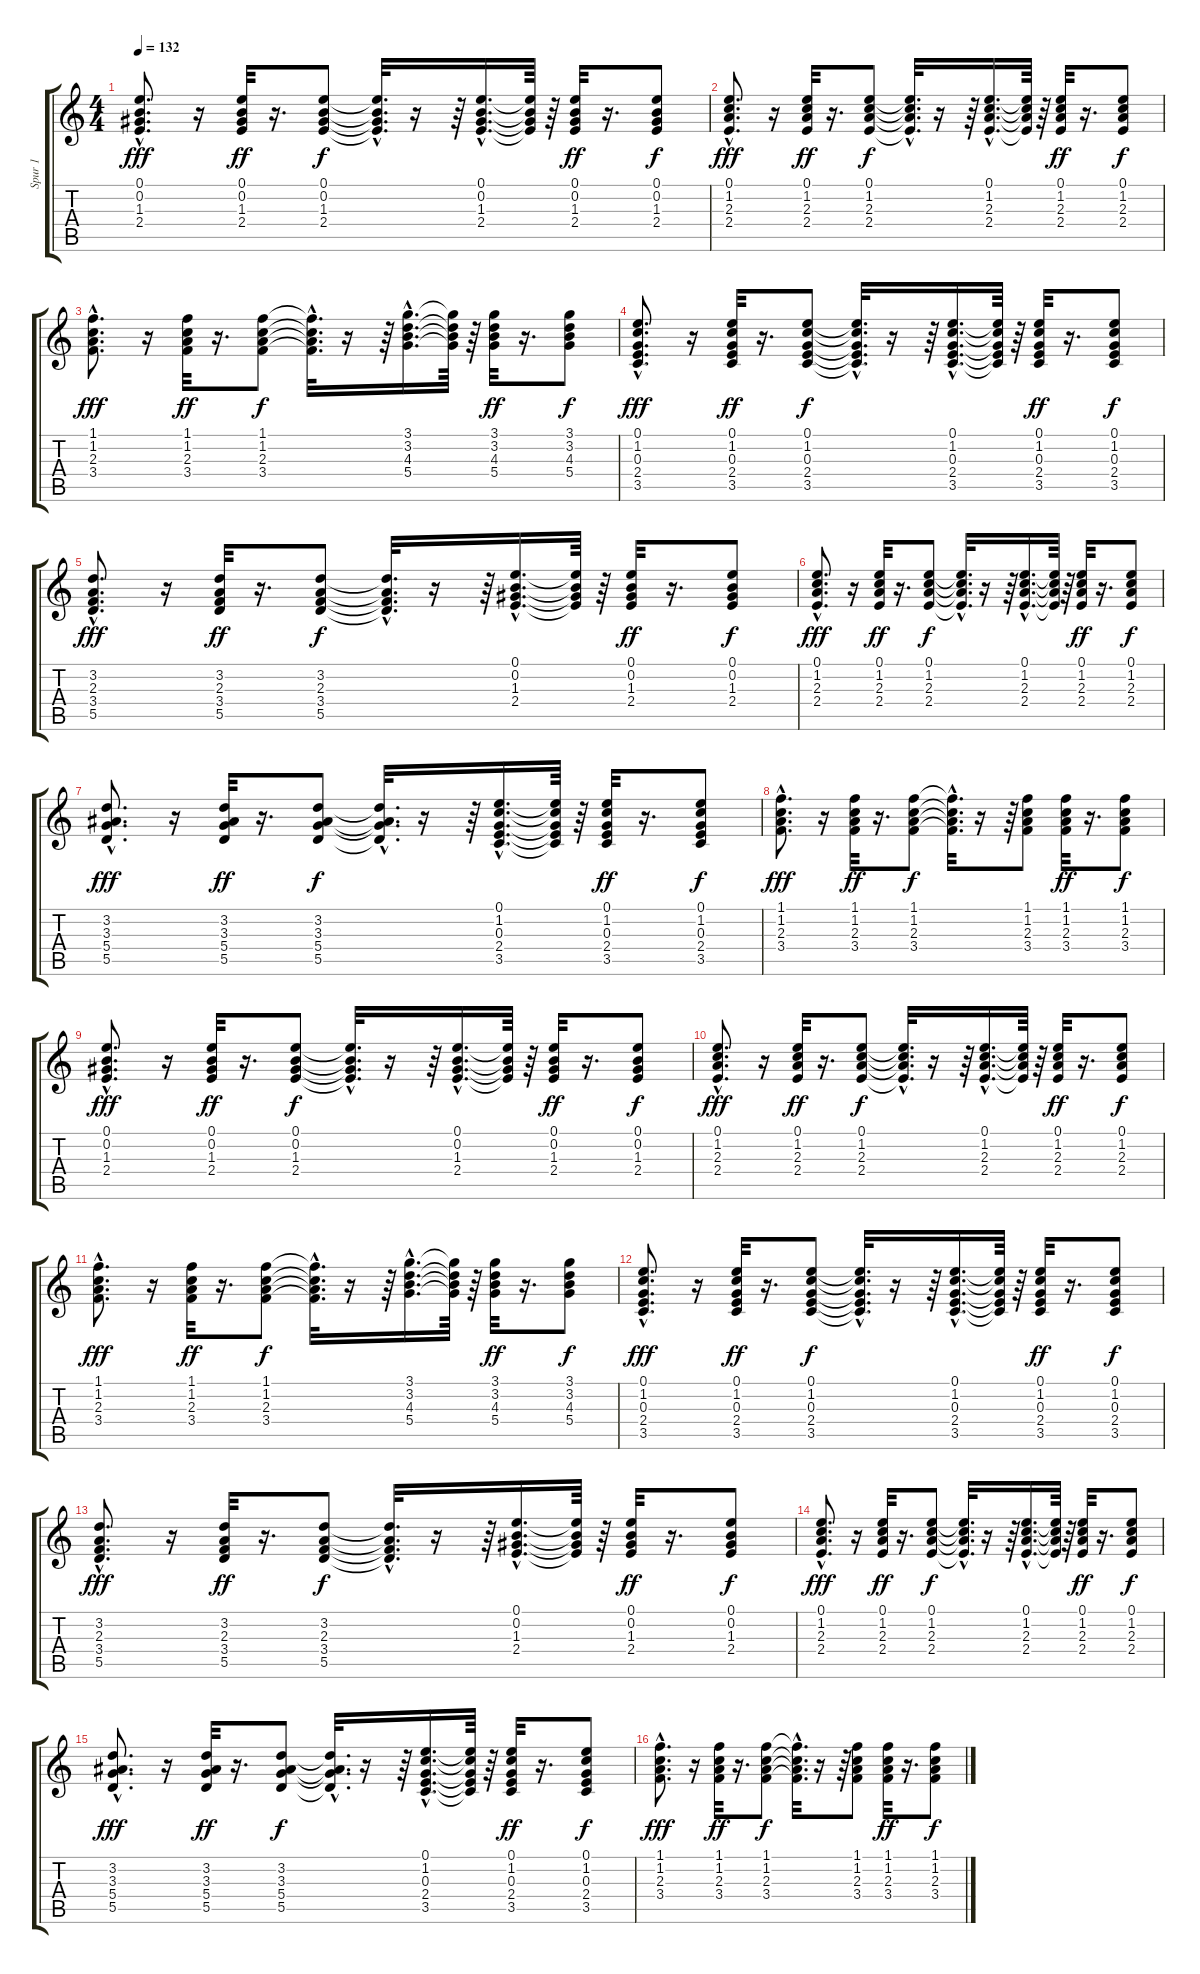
\track ("Spur 1" "Spur 1") {instrument acousticguitarsteel}
\staff {score tabs}
\tuning (E4 B3 G3 D3 A2 E2) {hide}
\ts (4 4)
\tempo 132
\clef g2
\ks c
(0.1{hac} 0.2{hac} 1.3{hac} 2.4{hac}).8{d dy fff} r.16 (0.1 0.2 1.3 2.4).32{dy ff} r.16{d} (0.1 0.2 1.3 2.4).8{dy f} (0.1{hac t} 0.2{hac t} 1.3{hac t} 2.4{hac t}).32{d} r.16 r.64 (0.1{hac} 0.2{hac} 1.3{hac} 2.4{hac}).16{d} (0.1{t} 0.2{t} 1.3{t} 2.4{t}).64 r.64 (0.1 0.2 1.3 2.4).32{dy ff} r.16{d} (0.1 0.2 1.3 2.4).8{dy f} |
(0.1{hac} 1.2{hac} 2.3{hac} 2.4{hac}).8{d dy fff} r.16 (0.1 1.2 2.3 2.4).32{dy ff} r.16{d} (0.1 1.2 2.3 2.4).8{dy f} (0.1{hac t} 1.2{hac t} 2.3{hac t} 2.4{hac t}).32{d} r.16 r.64 (0.1{hac} 1.2{hac} 2.3{hac} 2.4{hac}).16{d} (0.1{t} 1.2{t} 2.3{t} 2.4{t}).64 r.64 (0.1 1.2 2.3 2.4).32{dy ff} r.16{d} (0.1 1.2 2.3 2.4).8{dy f} |
(1.1{hac} 1.2{hac} 2.3{hac} 3.4{hac}).8{d dy fff} r.16 (1.1 1.2 2.3 3.4).32{dy ff} r.16{d} (1.1 1.2 2.3 3.4).8{dy f} (1.1{hac t} 1.2{hac t} 2.3{hac t} 3.4{hac t}).32{d} r.16 r.64 (3.1{hac} 3.2{hac} 4.3{hac} 5.4{hac}).16{d} (3.1{t} 3.2{t} 4.3{t} 5.4{t}).64 r.64 (3.1 3.2 4.3 5.4).32{dy ff} r.16{d} (3.1 3.2 4.3 5.4).8{dy f} |
(0.1{hac} 1.2{hac} 0.3{hac} 2.4{hac} 3.5{hac}).8{d dy fff} r.16 (0.1 1.2 0.3 2.4 3.5).32{dy ff} r.16{d} (0.1 1.2 0.3 2.4 3.5).8{dy f} (0.1{hac t} 1.2{hac t} 0.3{hac t} 2.4{hac t} 3.5{hac t}).32{d} r.16 r.64 (0.1{hac} 1.2{hac} 0.3{hac} 2.4{hac} 3.5{hac}).16{d} (0.1{t} 1.2{t} 0.3{t} 2.4{t} 3.5{t}).64 r.64 (0.1 1.2 0.3 2.4 3.5).32{dy ff} r.16{d} (0.1 1.2 0.3 2.4 3.5).8{dy f} |
(3.2{hac} 2.3{hac} 3.4{hac} 5.5{hac}).8{d dy fff} r.16 (3.2 2.3 3.4 5.5).32{dy ff} r.16{d} (3.2 2.3 3.4 5.5).8{dy f} (3.2{hac t} 2.3{hac t} 3.4{hac t} 5.5{hac t}).32{d} r.16 r.64 (0.1{hac} 0.2{hac} 1.3{hac} 2.4{hac}).16{d} (0.1{t} 0.2{t} 1.3{t} 2.4{t}).64 r.64 (0.1 0.2 1.3 2.4).32{dy ff} r.16{d} (0.1 0.2 1.3 2.4).8{dy f} |
(0.1{hac} 1.2{hac} 2.3{hac} 2.4{hac}).8{d dy fff} r.16 (0.1 1.2 2.3 2.4).32{dy ff} r.16{d} (0.1 1.2 2.3 2.4).8{dy f} (0.1{hac t} 1.2{hac t} 2.3{hac t} 2.4{hac t}).32{d} r.16 r.64 (0.1{hac} 1.2{hac} 2.3{hac} 2.4{hac}).16{d} (0.1{t} 1.2{t} 2.3{t} 2.4{t}).64 r.64 (0.1 1.2 2.3 2.4).32{dy ff} r.16{d} (0.1 1.2 2.3 2.4).8{dy f} |
(3.2{hac} 3.3{hac} 5.4{hac} 5.5{hac}).8{d dy fff} r.16 (3.2 3.3 5.4 5.5).32{dy ff} r.16{d} (3.2 3.3 5.4 5.5).8{dy f} (3.2{hac t} 3.3{hac t} 5.4{hac t} 5.5{hac t}).32{d} r.16 r.64 (0.1{hac} 1.2{hac} 0.3{hac} 2.4{hac} 3.5{hac}).16{d} (0.1{t} 1.2{t} 0.3{t} 2.4{t} 3.5{t}).64 r.64 (0.1 1.2 0.3 2.4 3.5).32{dy ff} r.16{d} (0.1 1.2 0.3 2.4 3.5).8{dy f} |
(1.1{hac} 1.2{hac} 2.3{hac} 3.4{hac}).8{d dy fff} r.16 (1.1 1.2 2.3 3.4).32{dy ff} r.16{d} (1.1 1.2 2.3 3.4).8{dy f} (1.1{hac t} 1.2{hac t} 2.3{hac t} 3.4{hac t}).32{d} r.16 r.64 (1.1 1.2 2.3 3.4).8 (1.1 1.2 2.3 3.4).32{dy ff} r.16{d} (1.1 1.2 2.3 3.4).8{dy f} |
(0.1{hac} 0.2{hac} 1.3{hac} 2.4{hac}).8{d dy fff} r.16 (0.1 0.2 1.3 2.4).32{dy ff} r.16{d} (0.1 0.2 1.3 2.4).8{dy f} (0.1{hac t} 0.2{hac t} 1.3{hac t} 2.4{hac t}).32{d} r.16 r.64 (0.1{hac} 0.2{hac} 1.3{hac} 2.4{hac}).16{d} (0.1{t} 0.2{t} 1.3{t} 2.4{t}).64 r.64 (0.1 0.2 1.3 2.4).32{dy ff} r.16{d} (0.1 0.2 1.3 2.4).8{dy f} |
(0.1{hac} 1.2{hac} 2.3{hac} 2.4{hac}).8{d dy fff} r.16 (0.1 1.2 2.3 2.4).32{dy ff} r.16{d} (0.1 1.2 2.3 2.4).8{dy f} (0.1{hac t} 1.2{hac t} 2.3{hac t} 2.4{hac t}).32{d} r.16 r.64 (0.1{hac} 1.2{hac} 2.3{hac} 2.4{hac}).16{d} (0.1{t} 1.2{t} 2.3{t} 2.4{t}).64 r.64 (0.1 1.2 2.3 2.4).32{dy ff} r.16{d} (0.1 1.2 2.3 2.4).8{dy f} |
(1.1{hac} 1.2{hac} 2.3{hac} 3.4{hac}).8{d dy fff} r.16 (1.1 1.2 2.3 3.4).32{dy ff} r.16{d} (1.1 1.2 2.3 3.4).8{dy f} (1.1{hac t} 1.2{hac t} 2.3{hac t} 3.4{hac t}).32{d} r.16 r.64 (3.1{hac} 3.2{hac} 4.3{hac} 5.4{hac}).16{d} (3.1{t} 3.2{t} 4.3{t} 5.4{t}).64 r.64 (3.1 3.2 4.3 5.4).32{dy ff} r.16{d} (3.1 3.2 4.3 5.4).8{dy f} |
(0.1{hac} 1.2{hac} 0.3{hac} 2.4{hac} 3.5{hac}).8{d dy fff} r.16 (0.1 1.2 0.3 2.4 3.5).32{dy ff} r.16{d} (0.1 1.2 0.3 2.4 3.5).8{dy f} (0.1{hac t} 1.2{hac t} 0.3{hac t} 2.4{hac t} 3.5{hac t}).32{d} r.16 r.64 (0.1{hac} 1.2{hac} 0.3{hac} 2.4{hac} 3.5{hac}).16{d} (0.1{t} 1.2{t} 0.3{t} 2.4{t} 3.5{t}).64 r.64 (0.1 1.2 0.3 2.4 3.5).32{dy ff} r.16{d} (0.1 1.2 0.3 2.4 3.5).8{dy f} |
(3.2{hac} 2.3{hac} 3.4{hac} 5.5{hac}).8{d dy fff} r.16 (3.2 2.3 3.4 5.5).32{dy ff} r.16{d} (3.2 2.3 3.4 5.5).8{dy f} (3.2{hac t} 2.3{hac t} 3.4{hac t} 5.5{hac t}).32{d} r.16 r.64 (0.1{hac} 0.2{hac} 1.3{hac} 2.4{hac}).16{d} (0.1{t} 0.2{t} 1.3{t} 2.4{t}).64 r.64 (0.1 0.2 1.3 2.4).32{dy ff} r.16{d} (0.1 0.2 1.3 2.4).8{dy f} |
(0.1{hac} 1.2{hac} 2.3{hac} 2.4{hac}).8{d dy fff} r.16 (0.1 1.2 2.3 2.4).32{dy ff} r.16{d} (0.1 1.2 2.3 2.4).8{dy f} (0.1{hac t} 1.2{hac t} 2.3{hac t} 2.4{hac t}).32{d} r.16 r.64 (0.1{hac} 1.2{hac} 2.3{hac} 2.4{hac}).16{d} (0.1{t} 1.2{t} 2.3{t} 2.4{t}).64 r.64 (0.1 1.2 2.3 2.4).32{dy ff} r.16{d} (0.1 1.2 2.3 2.4).8{dy f} |
(3.2{hac} 3.3{hac} 5.4{hac} 5.5{hac}).8{d dy fff} r.16 (3.2 3.3 5.4 5.5).32{dy ff} r.16{d} (3.2 3.3 5.4 5.5).8{dy f} (3.2{hac t} 3.3{hac t} 5.4{hac t} 5.5{hac t}).32{d} r.16 r.64 (0.1{hac} 1.2{hac} 0.3{hac} 2.4{hac} 3.5{hac}).16{d} (0.1{t} 1.2{t} 0.3{t} 2.4{t} 3.5{t}).64 r.64 (0.1 1.2 0.3 2.4 3.5).32{dy ff} r.16{d} (0.1 1.2 0.3 2.4 3.5).8{dy f} |
(1.1{hac} 1.2{hac} 2.3{hac} 3.4{hac}).8{d dy fff} r.16 (1.1 1.2 2.3 3.4).32{dy ff} r.16{d} (1.1 1.2 2.3 3.4).8{dy f} (1.1{hac t} 1.2{hac t} 2.3{hac t} 3.4{hac t}).32{d} r.16 r.64 (1.1 1.2 2.3 3.4).8 (1.1 1.2 2.3 3.4).32{dy ff} r.16{d} (1.1 1.2 2.3 3.4).8{dy f}
